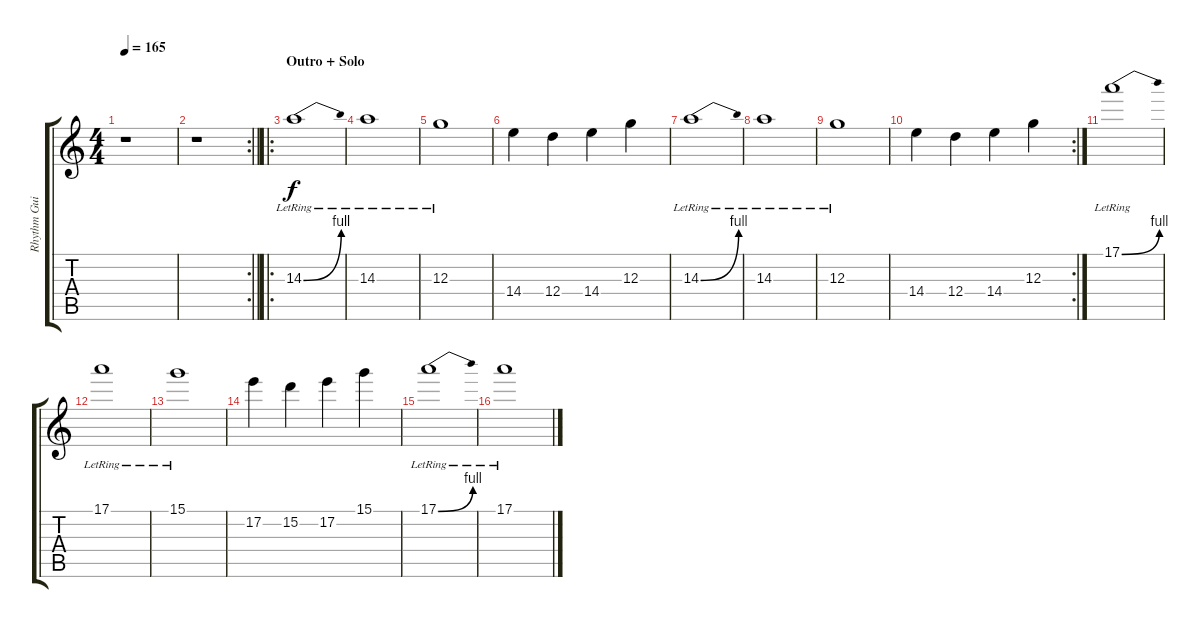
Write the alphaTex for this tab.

\track ("Rhythm Guitar (plus solo)" "Rhythm Gui") {instrument overdrivenguitar}
\staff {score tabs}
\tuning (E4 B3 G3 D3 A2 E2) {hide}
\ts (4 4)
\tempo 165
\clef g2
\ks c
r.1{dy f} |
\rc 2
\barLineRight lightlight
r.1 |
\ro
\section ("" "Outro + Solo")
14.3{be (bend 0 0 60 4) lr}.1 |
14.3{lr}.1 |
12.3{lr}.1 |
14.4.4 12.4.4 14.4.4 12.3.4 |
14.3{be (bend 0 0 60 4) lr}.1 |
14.3{lr}.1 |
12.3{lr}.1 |
\rc 2
14.4.4 12.4.4 14.4.4 12.3.4 |
17.1{be (bend 0 0 60 4) lr}.1 |
17.1{lr}.1 |
15.1{lr}.1 |
17.2.4 15.2.4 17.2.4 15.1.4 |
17.1{be (bend 0 0 60 4) lr}.1 |
17.1{lr}.1
